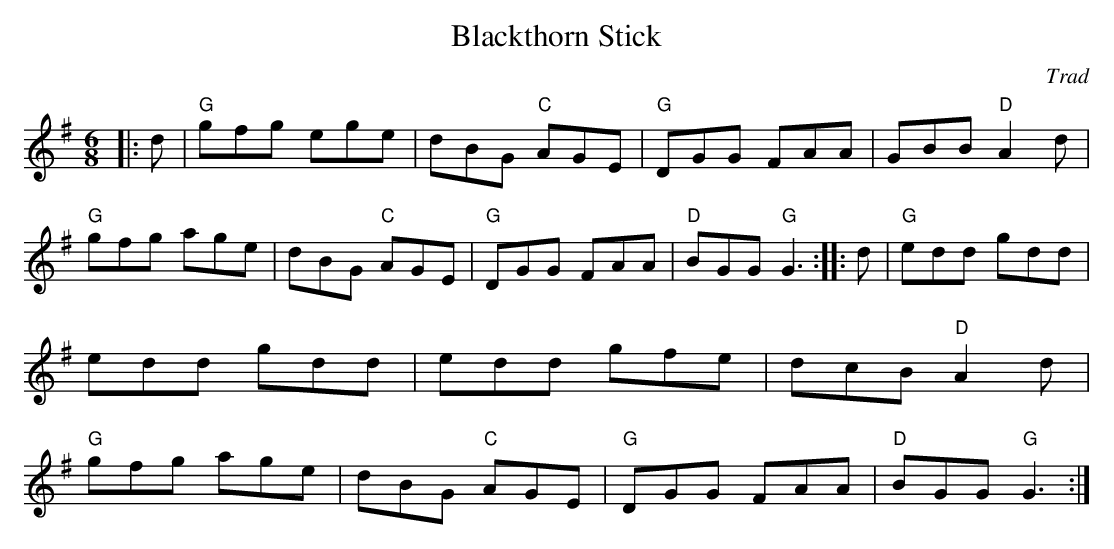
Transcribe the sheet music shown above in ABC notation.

X:1
T:Blackthorn Stick
C:Trad
M:6/8
L:1/8
E:12
K:G
|:d|"G"gfg ege|dBG "C"AGE|"G"DGG FAA|GBB "D"A2 d|\
"G"gfg age|dBG "C"AGE|"G"DGG FAA|"D"BGG "G"G3::\
d|"G"edd gdd|edd gdd|edd gfe|dcB "D"A2 d|\
"G"gfg age|dBG "C"AGE|"G"DGG FAA|"D"BGG "G"G3:|**
